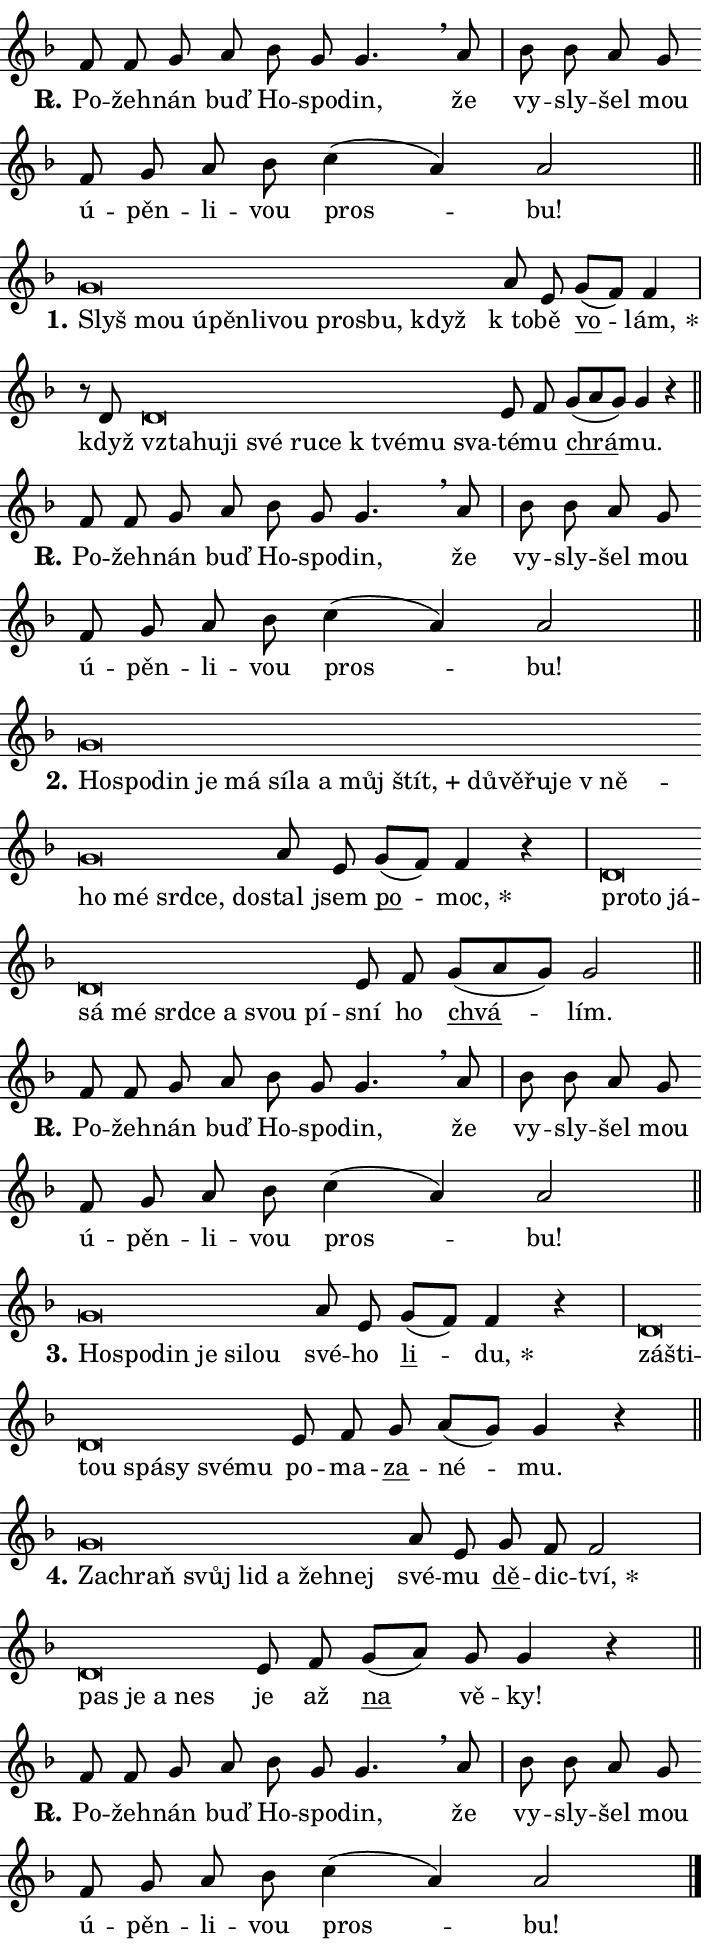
\version "2.24.0"
\header { tagline = "" }
\paper {
  indent = 0\cm
  top-margin = 0\cm
  right-margin = 0.13\cm % to fit lyric hyphens
  bottom-margin = 0\cm
  left-margin = 0\cm
  paper-width = 12\cm
  page-breaking = #ly:one-page-breaking
  system-system-spacing.basic-distance = #11
  score-system-spacing.basic-distance = #11
  ragged-last = ##f
}


%% Author: Thomas Morley
%% https://lists.gnu.org/archive/html/lilypond-user/2020-05/msg00002.html
#(define (line-position grob)
"Returns position of @var[grob} in current system:
   @code{'start}, if at first time-step
   @code{'end}, if at last time-step
   @code{'middle} otherwise
"
  (let* ((col (ly:item-get-column grob))
         (ln (ly:grob-object col 'left-neighbor))
         (rn (ly:grob-object col 'right-neighbor))
         (col-to-check-left (if (ly:grob? ln) ln col))
         (col-to-check-right (if (ly:grob? rn) rn col))
         (break-dir-left
           (and
             (ly:grob-property col-to-check-left 'non-musical #f)
             (ly:item-break-dir col-to-check-left)))
         (break-dir-right
           (and
             (ly:grob-property col-to-check-right 'non-musical #f)
             (ly:item-break-dir col-to-check-right))))
        (cond ((eqv? 1 break-dir-left) 'start)
              ((eqv? -1 break-dir-right) 'end)
              (else 'middle))))

#(define (tranparent-at-line-position vctor)
  (lambda (grob)
  "Relying on @code{line-position} select the relevant enry from @var{vctor}.
Used to determine transparency,"
    (case (line-position grob)
      ((end) (not (vector-ref vctor 0)))
      ((middle) (not (vector-ref vctor 1)))
      ((start) (not (vector-ref vctor 2))))))

noteHeadBreakVisibility =
#(define-music-function (break-visibility)(vector?)
"Makes @code{NoteHead}s transparent relying on @var{break-visibility}"
#{
  \override NoteHead.transparent =
    #(tranparent-at-line-position break-visibility)
#})

#(define delete-ledgers-for-transparent-note-heads
  (lambda (grob)
    "Reads whether a @code{NoteHead} is transparent.
If so this @code{NoteHead} is removed from @code{'note-heads} from
@var{grob}, which is supposed to be @code{LedgerLineSpanner}.
As a result ledgers are not printed for this @code{NoteHead}"
    (let* ((nhds-array (ly:grob-object grob 'note-heads))
           (nhds-list
             (if (ly:grob-array? nhds-array)
                 (ly:grob-array->list nhds-array)
                 '()))
           ;; Relies on the transparent-property being done before
           ;; Staff.LedgerLineSpanner.after-line-breaking is executed.
           ;; This is fragile ...
           (to-keep
             (remove
               (lambda (nhd)
                 (ly:grob-property nhd 'transparent #f))
               nhds-list)))
      ;; TODO find a better method to iterate over grob-arrays, similiar
      ;; to filter/remove etc for lists
      ;; For now rebuilt from scratch
      (set! (ly:grob-object grob 'note-heads)  '())
      (for-each
        (lambda (nhd)
          (ly:pointer-group-interface::add-grob grob 'note-heads nhd))
        to-keep))))

squashNotes = {
  \override NoteHead.X-extent = #'(-0.2 . 0.2)
  \override NoteHead.Y-extent = #'(-0.75 . 0)
  \override NoteHead.stencil =
    #(lambda (grob)
       (let ((pos (ly:grob-property grob 'staff-position)))
         (begin
           (if (< pos -7) (display "ERROR: Lower brevis then expected\n") (display ""))
           (if (<= pos -6) ly:text-interface::print ly:note-head::print))))
}
unSquashNotes = {
  \revert NoteHead.X-extent
  \revert NoteHead.Y-extent
  \revert NoteHead.stencil
}

hideNotes = \noteHeadBreakVisibility #begin-of-line-visible
unHideNotes = \noteHeadBreakVisibility #all-visible

% work-around for resetting accidentals
% https://lilypond.org/doc/v2.23/Documentation/notation/displaying-rhythms#unmetered-music
cadenzaMeasure = {
  \cadenzaOff
  \partial 1024 s1024
  \cadenzaOn
}

#(define-markup-command (accent layout props text) (markup?)
  "Underline accented syllable"
  (interpret-markup layout props
    #{\markup \override #'(offset . 4.3) \underline { #text }#}))

responsum = \markup \concat {
  "R" \hspace #-1.05 \path #0.1 #'((moveto 0 0.07) (lineto 0.9 0.8)) \hspace #0.05 "."
}

spaceSize = #0.6828661417322834 % exact space size for TeX Gyre Schola

\layout {
  \context {
    \Staff
    \remove "Time_signature_engraver"
    \override LedgerLineSpanner.after-line-breaking = #delete-ledgers-for-transparent-note-heads
  }
  \context {
    \Lyrics {
      \override LyricSpace.minimum-distance = \spaceSize
      \override LyricText.font-name = #"TeX Gyre Schola"
      \override LyricText.font-size = 1
      \override StanzaNumber.font-name = #"TeX Gyre Schola Bold"
      \override StanzaNumber.font-size = 1
    }
  }
  \context {
    \Score 
    \override NoteHead.text =
      #(lambda (grob) 
        (let ((pos (ly:grob-property grob 'staff-position)))
          #{\markup {
            \combine
              \halign #-0.55 \raise #(if (= pos -6) 0 0.5) \override #'(thickness . 2) \draw-line #'(3.2 . 0)
              \musicglyph "noteheads.sM1"
          }#}))
  }
}

% magnetic-lyrics.ily
%
%   written by
%     Jean Abou Samra <jean@abou-samra.fr>
%     Werner Lemberg <wl@gnu.org>
%
%   adapted by
%     Jiri Hon <jiri.hon@gmail.com>
%
% Version 2022-Apr-15

% https://www.mail-archive.com/lilypond-user@gnu.org/msg149350.html

#(define (Left_hyphen_pointer_engraver context)
   "Collect syllable-hyphen-syllable occurrences in lyrics and store
them in properties.  This engraver only looks to the left.  For
example, if the lyrics input is @code{foo -- bar}, it does the
following.

@itemize @bullet
@item
Set the @code{text} property of the @code{LyricHyphen} grob between
@q{foo} and @q{bar} to @code{foo}.

@item
Set the @code{left-hyphen} property of the @code{LyricText} grob with
text @q{foo} to the @code{LyricHyphen} grob between @q{foo} and
@q{bar}.
@end itemize

Use this auxiliary engraver in combination with the
@code{lyric-@/text::@/apply-@/magnetic-@/offset!} hook."
   (let ((hyphen #f)
         (text #f))
     (make-engraver
      (acknowledgers
       ((lyric-syllable-interface engraver grob source-engraver)
        (set! text grob)))
      (end-acknowledgers
       ((lyric-hyphen-interface engraver grob source-engraver)
        ;(when (not (grob::has-interface grob 'lyric-space-interface))
          (set! hyphen grob)));)
      ((stop-translation-timestep engraver)
       (when (and text hyphen)
         (ly:grob-set-object! text 'left-hyphen hyphen))
       (set! text #f)
       (set! hyphen #f)))))

#(define (lyric-text::apply-magnetic-offset! grob)
   "If the space between two syllables is less than the value in
property @code{LyricText@/.details@/.squash-threshold}, move the right
syllable to the left so that it gets concatenated with the left
syllable.

Use this function as a hook for
@code{LyricText@/.after-@/line-@/breaking} if the
@code{Left_@/hyphen_@/pointer_@/engraver} is active."
   (let ((hyphen (ly:grob-object grob 'left-hyphen #f)))
     (when hyphen
       (let ((left-text (ly:spanner-bound hyphen LEFT)))
         (when (grob::has-interface left-text 'lyric-syllable-interface)
           (let* ((common (ly:grob-common-refpoint grob left-text X))
                  (this-x-ext (ly:grob-extent grob common X))
                  (left-x-ext
                   (begin
                     ;; Trigger magnetism for left-text.
                     (ly:grob-property left-text 'after-line-breaking)
                     (ly:grob-extent left-text common X)))
                  ;; `delta` is the gap width between two syllables.
                  (delta (- (interval-start this-x-ext)
                            (interval-end left-x-ext)))
                  (details (ly:grob-property grob 'details))
                  (threshold (assoc-get 'squash-threshold details 0.2)))
             (when (< delta threshold)
               (let* (;; We have to manipulate the input text so that
                      ;; ligatures crossing syllable boundaries are not
                      ;; disabled.  For languages based on the Latin
                      ;; script this is essentially a beautification.
                      ;; However, for non-Western scripts it can be a
                      ;; necessity.
                      (lt (ly:grob-property left-text 'text))
                      (rt (ly:grob-property grob 'text))
                      (is-space (grob::has-interface hyphen 'lyric-space-interface))
                      (space (if is-space " " ""))
                      (extra-delta (if is-space spaceSize 0))
                      ;; Append new syllable.
                      (ltrt-space (if (and (string? lt) (string? rt))
                                (string-append lt space rt)
                                (make-concat-markup (list lt space rt))))
                      ;; Right-align `ltrt` to the right side.
                      (ltrt-space-markup (grob-interpret-markup
                               grob
                               (make-translate-markup
                                (cons (interval-length this-x-ext) 0)
                                (make-right-align-markup ltrt-space)))))
                 (begin
                   ;; Don't print `left-text`.
                   (ly:grob-set-property! left-text 'stencil #f)
                   ;; Set text and stencil (which holds all collected
                   ;; syllables so far) and shift it to the left.
                   (ly:grob-set-property! grob 'text ltrt-space)
                   (ly:grob-set-property! grob 'stencil ltrt-space-markup)
                   (ly:grob-translate-axis! grob (- (- delta extra-delta)) X))))))))))


#(define (lyric-hyphen::displace-bounds-first grob)
   ;; Make very sure this callback isn't triggered too early.
   (let ((left (ly:spanner-bound grob LEFT))
         (right (ly:spanner-bound grob RIGHT)))
     (ly:grob-property left 'after-line-breaking)
     (ly:grob-property right 'after-line-breaking)
     (ly:lyric-hyphen::print grob)))

squashThreshold = #0.4

\layout {
  \context {
    \Lyrics
    \consists #Left_hyphen_pointer_engraver
    \override LyricText.after-line-breaking =
      #lyric-text::apply-magnetic-offset!
    \override LyricHyphen.stencil = #lyric-hyphen::displace-bounds-first
    \override LyricText.details.squash-threshold = \squashThreshold
    \override LyricHyphen.minimum-distance = 0
    \override LyricHyphen.minimum-length = \squashThreshold
  }
}

squashText = \override LyricText.details.squash-threshold = 9999
unSquashText = \override LyricText.details.squash-threshold = \squashThreshold

leftText = \override LyricText.self-alignment-X = #LEFT
unLeftText = \revert LyricText.self-alignment-X

starOffset = #(lambda (grob) 
                (let ((x_offset (ly:self-alignment-interface::aligned-on-x-parent grob)))
                  (if (= x_offset 0) 0 (+ x_offset 1.2))))

star = #(define-music-function (syllable)(string?)
"Append star separator at the end of a syllable"
#{
  \once \override LyricText.X-offset = #starOffset
  \lyricmode { \markup {
    #syllable
    \override #'((font-name . "TeX Gyre Schola Bold")) \hspace #0.2 \lower #0.65 \larger "*"
  } }
#})

starAccent = #(define-music-function (syllable)(string?)
"Append star separator at the end of a syllable and make accent"
#{
  \once \override LyricText.X-offset = #starOffset
  \lyricmode { \markup {
    \accent #syllable
    \override #'((font-name . "TeX Gyre Schola Bold")) \hspace #0.2 \lower #0.65 \larger "*"
  } }
#})

breath = #(define-music-function (syllable)(string?)
"Append breathing indicator at the end of a syllable"
#{
  \lyricmode { \markup { #syllable "+" } }
#})

optionalBreath = #(define-music-function (syllable)(string?)
"Append optional breathing indicator at the end of a syllable"
#{
  \lyricmode { \markup { #syllable "(+)" } }
#})


\score {
    <<
        \new Voice = "melody" { \cadenzaOn \key f \major \relative { f'8 f g a bes g g4. \breathe a8 \cadenzaMeasure \bar "|" bes bes a g \bar "" f g a bes \bar "" c4( a) a2 \cadenzaMeasure \bar "||" \break } }
        \new Lyrics \lyricsto "melody" { \lyricmode { \set stanza = \responsum
Po -- žeh -- nán buď Ho -- spo -- din, že vy -- sly -- šel mou ú -- pěn -- li -- vou pros -- bu! } }
    >>
    \layout {}
}

\score {
    <<
        \new Voice = "melody" { \cadenzaOn \key f \major \relative { \squashNotes g'\breve*1/16 \hideNotes \breve*1/16 \bar "" \breve*1/16 \bar "" \breve*1/16 \bar "" \breve*1/16 \bar "" \breve*1/16 \bar "" \breve*1/16 \bar "" \breve*1/16 \breve*1/16 \bar "" \unHideNotes \unSquashNotes a8 e \bar "" g[( f)] f4 \cadenzaMeasure \bar "|" r8 d8 \squashNotes d\breve*1/16 \hideNotes \breve*1/16 \bar "" \breve*1/16 \bar "" \breve*1/16 \bar "" \breve*1/16 \bar "" \breve*1/16 \bar "" \breve*1/16 \bar "" \breve*1/16 \breve*1/16 \bar "" \unHideNotes \unSquashNotes e8 f \bar "" g[( a g)] g4 r \cadenzaMeasure \bar "||" \break } }
        \new Lyrics \lyricsto "melody" { \lyricmode { \set stanza = "1."
\leftText Slyš \squashText mou ú -- pěn -- li -- vou pros -- bu, když \unLeftText \unSquashText "k to" -- bě \markup \accent vo -- \star lám, když \leftText vzta -- \squashText hu -- ji své ru -- ce "k tvé" -- mu sva -- \unLeftText \unSquashText té -- mu \markup \accent chrá -- mu. } }
    >>
    \layout {}
}

\score {
    <<
        \new Voice = "melody" { \cadenzaOn \key f \major \relative { f'8 f g a bes g g4. \breathe a8 \cadenzaMeasure \bar "|" bes bes a g \bar "" f g a bes \bar "" c4( a) a2 \cadenzaMeasure \bar "||" \break } }
        \new Lyrics \lyricsto "melody" { \lyricmode { \set stanza = \responsum
Po -- žeh -- nán buď Ho -- spo -- din, že vy -- sly -- šel mou ú -- pěn -- li -- vou pros -- bu! } }
    >>
    \layout {}
}

\score {
    <<
        \new Voice = "melody" { \cadenzaOn \key f \major \relative { \squashNotes g'\breve*1/16 \hideNotes \breve*1/16 \bar "" \breve*1/16 \bar "" \breve*1/16 \bar "" \breve*1/16 \bar "" \breve*1/16 \bar "" \breve*1/16 \bar "" \breve*1/16 \bar "" \breve*1/16 \bar "" \breve*1/16 \bar "" \breve*1/16 \bar "" \breve*1/16 \bar "" \breve*1/16 \bar "" \breve*1/16 \bar "" \breve*1/16 \bar "" \breve*1/16 \bar "" \breve*1/16 \bar "" \breve*1/16 \bar "" \breve*1/16 \breve*1/16 \bar "" \unHideNotes \unSquashNotes a8 e \bar "" g[( f)] f4 r \cadenzaMeasure \bar "|" \squashNotes d\breve*1/16 \hideNotes \breve*1/16 \bar "" \breve*1/16 \bar "" \breve*1/16 \bar "" \breve*1/16 \bar "" \breve*1/16 \bar "" \breve*1/16 \bar "" \breve*1/16 \bar "" \breve*1/16 \breve*1/16 \bar "" \unHideNotes \unSquashNotes e8 f \bar "" g[( a g)] g2 \cadenzaMeasure \bar "||" \break } }
        \new Lyrics \lyricsto "melody" { \lyricmode { \set stanza = "2."
\leftText Ho -- \squashText spo -- din je má sí -- la a můj \breath "štít," dů -- vě -- řu -- je "v ně" -- ho mé srd -- ce, do -- \unLeftText \unSquashText stal jsem \markup \accent po -- \star moc, \leftText pro -- \squashText to já -- sá mé srd -- ce a svou pí -- \unLeftText \unSquashText sní ho \markup \accent chvá -- lím. } }
    >>
    \layout {}
}

\score {
    <<
        \new Voice = "melody" { \cadenzaOn \key f \major \relative { f'8 f g a bes g g4. \breathe a8 \cadenzaMeasure \bar "|" bes bes a g \bar "" f g a bes \bar "" c4( a) a2 \cadenzaMeasure \bar "||" \break } }
        \new Lyrics \lyricsto "melody" { \lyricmode { \set stanza = \responsum
Po -- žeh -- nán buď Ho -- spo -- din, že vy -- sly -- šel mou ú -- pěn -- li -- vou pros -- bu! } }
    >>
    \layout {}
}

\score {
    <<
        \new Voice = "melody" { \cadenzaOn \key f \major \relative { \squashNotes g'\breve*1/16 \hideNotes \breve*1/16 \bar "" \breve*1/16 \bar "" \breve*1/16 \bar "" \breve*1/16 \breve*1/16 \bar "" \unHideNotes \unSquashNotes a8 e \bar "" g[( f)] f4 r \cadenzaMeasure \bar "|" \squashNotes d\breve*1/16 \hideNotes \breve*1/16 \bar "" \breve*1/16 \bar "" \breve*1/16 \bar "" \breve*1/16 \bar "" \breve*1/16 \breve*1/16 \bar "" \unHideNotes \unSquashNotes e8 f \bar "" g a[( g)] g4 r \cadenzaMeasure \bar "||" \break } }
        \new Lyrics \lyricsto "melody" { \lyricmode { \set stanza = "3."
\leftText Ho -- \squashText spo -- din je si -- lou \unLeftText \unSquashText své -- ho \markup \accent li -- \star du, \leftText zá -- \squashText šti -- tou spá -- sy své -- mu \unLeftText \unSquashText po -- ma -- \markup \accent za -- né -- mu. } }
    >>
    \layout {}
}

\score {
    <<
        \new Voice = "melody" { \cadenzaOn \key f \major \relative { \squashNotes g'\breve*1/16 \hideNotes \breve*1/16 \bar "" \breve*1/16 \bar "" \breve*1/16 \bar "" \breve*1/16 \bar "" \breve*1/16 \breve*1/16 \bar "" \unHideNotes \unSquashNotes a8 e \bar "" g f f2 \cadenzaMeasure \bar "|" \squashNotes d\breve*1/16 \hideNotes \breve*1/16 \bar "" \breve*1/16 \breve*1/16 \bar "" \unHideNotes \unSquashNotes e8 f \bar "" g[( a)] g g4 r \cadenzaMeasure \bar "||" \break } }
        \new Lyrics \lyricsto "melody" { \lyricmode { \set stanza = "4."
\leftText Za -- \squashText chraň svůj lid a žeh -- nej \unLeftText \unSquashText své -- mu \markup \accent dě -- dic -- \star tví, \leftText pas \squashText je a nes \unLeftText \unSquashText je až \markup \accent na vě -- ky! } }
    >>
    \layout {}
}

\score {
    <<
        \new Voice = "melody" { \cadenzaOn \key f \major \relative { f'8 f g a bes g g4. \breathe a8 \cadenzaMeasure \bar "|" bes bes a g \bar "" f g a bes \bar "" c4( a) a2 \cadenzaMeasure \bar "||" \break } \bar "|." }
        \new Lyrics \lyricsto "melody" { \lyricmode { \set stanza = \responsum
Po -- žeh -- nán buď Ho -- spo -- din, že vy -- sly -- šel mou ú -- pěn -- li -- vou pros -- bu! } }
    >>
    \layout {}
}
